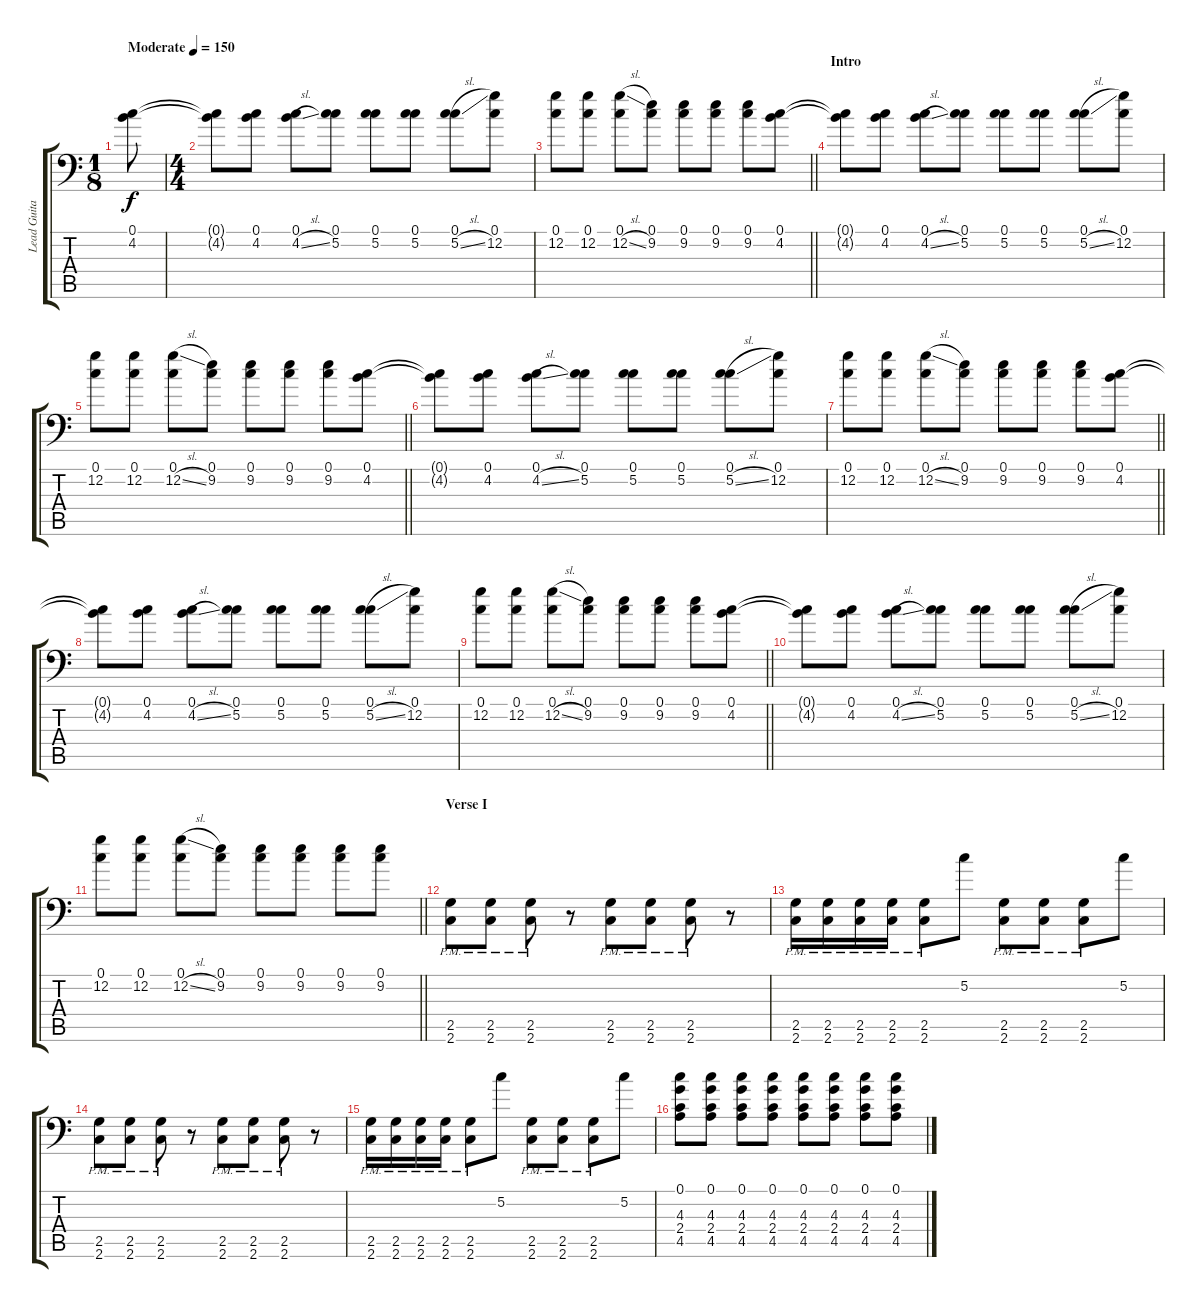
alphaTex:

\track ("Lead Guitar" "Lead Guita") {instrument distortionguitar}
\staff {score tabs}
\tuning (C4 G3 Eb3 Bb2 F2 Bb1) {hide}
\ts (1 8)
\tempo (150 "Moderate")
\clef f4
\ks c
(0.1 4.2).8{dy f instrument distortionguitar} |
\ts (4 4)
(0.1{t} 4.2{t}).8 (0.1 4.2).8 (0.1 4.2{sl}).8 (0.1 5.2).8 (0.1 5.2).8 (0.1 5.2).8 (0.1 5.2{sl}).8 (0.1 12.2).8 |
\barLineRight lightlight
(0.1 12.2).8 (0.1 12.2).8 (0.1 12.2{sl}).8 (0.1 9.2).8 (0.1 9.2).8 (0.1 9.2).8 (0.1 9.2).8 (0.1 4.2).8 |
\section ("" "Intro")
(0.1{t} 4.2{t}).8 (0.1 4.2).8 (0.1 4.2{sl}).8 (0.1 5.2).8 (0.1 5.2).8 (0.1 5.2).8 (0.1 5.2{sl}).8 (0.1 12.2).8 |
\barLineRight lightlight
(0.1 12.2).8 (0.1 12.2).8 (0.1 12.2{sl}).8 (0.1 9.2).8 (0.1 9.2).8 (0.1 9.2).8 (0.1 9.2).8 (0.1 4.2).8 |
(0.1{t} 4.2{t}).8 (0.1 4.2).8 (0.1 4.2{sl}).8 (0.1 5.2).8 (0.1 5.2).8 (0.1 5.2).8 (0.1 5.2{sl}).8 (0.1 12.2).8 |
\barLineRight lightlight
(0.1 12.2).8 (0.1 12.2).8 (0.1 12.2{sl}).8 (0.1 9.2).8 (0.1 9.2).8 (0.1 9.2).8 (0.1 9.2).8 (0.1 4.2).8 |
(0.1{t} 4.2{t}).8 (0.1 4.2).8 (0.1 4.2{sl}).8 (0.1 5.2).8 (0.1 5.2).8 (0.1 5.2).8 (0.1 5.2{sl}).8 (0.1 12.2).8 |
\barLineRight lightlight
(0.1 12.2).8 (0.1 12.2).8 (0.1 12.2{sl}).8 (0.1 9.2).8 (0.1 9.2).8 (0.1 9.2).8 (0.1 9.2).8 (0.1 4.2).8 |
(0.1{t} 4.2{t}).8 (0.1 4.2).8 (0.1 4.2{sl}).8 (0.1 5.2).8 (0.1 5.2).8 (0.1 5.2).8 (0.1 5.2{sl}).8 (0.1 12.2).8 |
\barLineRight lightlight
(0.1 12.2).8 (0.1 12.2).8 (0.1 12.2{sl}).8 (0.1 9.2).8 (0.1 9.2).8 (0.1 9.2).8 (0.1 9.2).8 (0.1 9.2).8 |
\section ("" "Verse I")
(2.5{pm} 2.6{pm}).8{balance 1} (2.5{pm} 2.6{pm}).8 (2.5{pm} 2.6{pm}).8 r.8 (2.5{pm} 2.6{pm}).8 (2.5{pm} 2.6{pm}).8 (2.5{pm} 2.6{pm}).8 r.8 |
(2.5{pm} 2.6{pm}).16 (2.5{pm} 2.6{pm}).16 (2.5{pm} 2.6{pm}).16 (2.5{pm} 2.6{pm}).16 (2.5{pm} 2.6{pm}).8 5.2.8 (2.5{pm} 2.6{pm}).8 (2.5{pm} 2.6{pm}).8 (2.5{pm} 2.6{pm}).8 5.2.8 |
(2.5{pm} 2.6{pm}).8 (2.5{pm} 2.6{pm}).8 (2.5{pm} 2.6{pm}).8 r.8 (2.5{pm} 2.6{pm}).8 (2.5{pm} 2.6{pm}).8 (2.5{pm} 2.6{pm}).8 r.8 |
(2.5{pm} 2.6{pm}).16 (2.5{pm} 2.6{pm}).16 (2.5{pm} 2.6{pm}).16 (2.5{pm} 2.6{pm}).16 (2.5{pm} 2.6{pm}).8 5.2.8 (2.5{pm} 2.6{pm}).8 (2.5{pm} 2.6{pm}).8 (2.5{pm} 2.6{pm}).8 5.2.8 |
(0.1 4.3 2.4 4.5).8 (0.1 4.3 2.4 4.5).8 (0.1 4.3 2.4 4.5).8 (0.1 4.3 2.4 4.5).8 (0.1 4.3 2.4 4.5).8 (0.1 4.3 2.4 4.5).8 (0.1 4.3 2.4 4.5).8 (0.1 4.3 2.4 4.5).8
